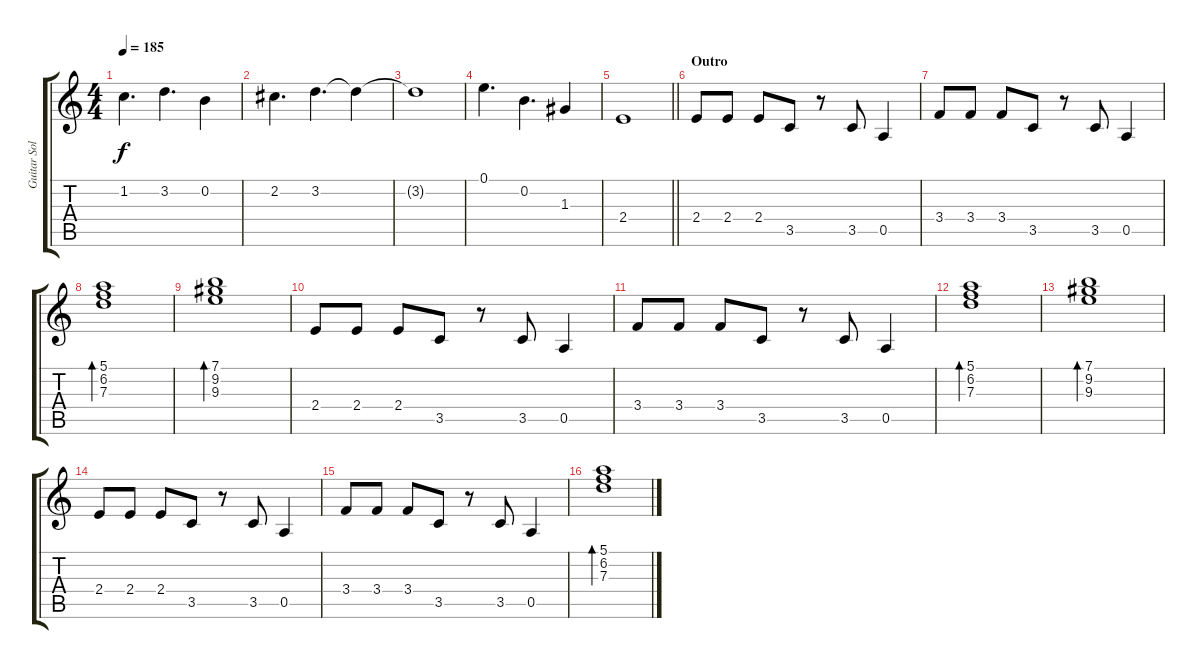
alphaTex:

\track ("Guitar Solo" "Guitar Sol") {instrument electricguitarclean}
\staff {score tabs}
\tuning (E4 B3 G3 D3 A2 E2) {hide}
\ts (4 4)
\tempo 185
\clef g2
\ks c
1.2.4{d dy f} 3.2.4{d} 0.2.4 |
2.2.4{d} 3.2.4{d} 3.2{t}.4 |
3.2{t}.1 |
0.1.4{d} 0.2.4{d} 1.3.4 |
\barLineRight lightlight
2.4.1 |
\section ("" "Outro")
2.4.8 2.4.8 2.4.8 3.5.8 r.8 3.5.8 0.5.4 |
3.4.8 3.4.8 3.4.8 3.5.8 r.8 3.5.8 0.5.4 |
(5.1 6.2 7.3).1{bd 120} |
(7.1 9.2 9.3).1{bd 120} |
2.4.8 2.4.8 2.4.8 3.5.8 r.8 3.5.8 0.5.4 |
3.4.8 3.4.8 3.4.8 3.5.8 r.8 3.5.8 0.5.4 |
(5.1 6.2 7.3).1{bd 120} |
(7.1 9.2 9.3).1{bd 120} |
2.4.8 2.4.8 2.4.8 3.5.8 r.8 3.5.8 0.5.4 |
3.4.8 3.4.8 3.4.8 3.5.8 r.8 3.5.8 0.5.4 |
(5.1 6.2 7.3).1{bd 120}
